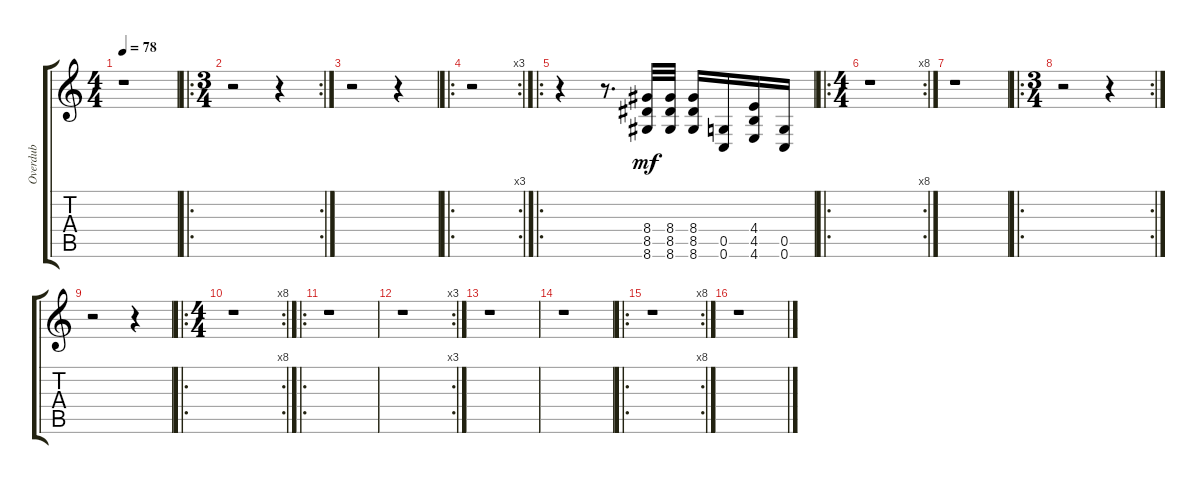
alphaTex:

\track ("Overdub" "Overdub") {instrument overdrivenguitar}
\staff {score tabs}
\tuning (D4 A3 F3 C3 G2 C2) {hide}
\ts (4 4)
\tempo 78
\clef g2
\ks c
r.1{dy mf instrument overdrivenguitar} |
\ro
\rc 2
\ts (3 4)
r.2 r.4 |
r.2 r.4 |
\ro
\rc 3
r.2 |
\ro
r.4 r.8{d} (8.4 8.5 8.6).32 (8.4 8.5 8.6).32 (8.4 8.5 8.6).16 (0.5 0.6).16 (4.4 4.5 4.6).16 (0.5 0.6).16 |
\ro
\rc 8
\ts (4 4)
r.1 |
r.1 |
\ro
\rc 2
\ts (3 4)
r.2 r.4 |
r.2 r.4 |
\ro
\rc 8
\ts (4 4)
r.1 |
\ro
r.1 |
\rc 3
r.1 |
r.1 |
r.1 |
\ro
\rc 8
r.1 |
r.1
